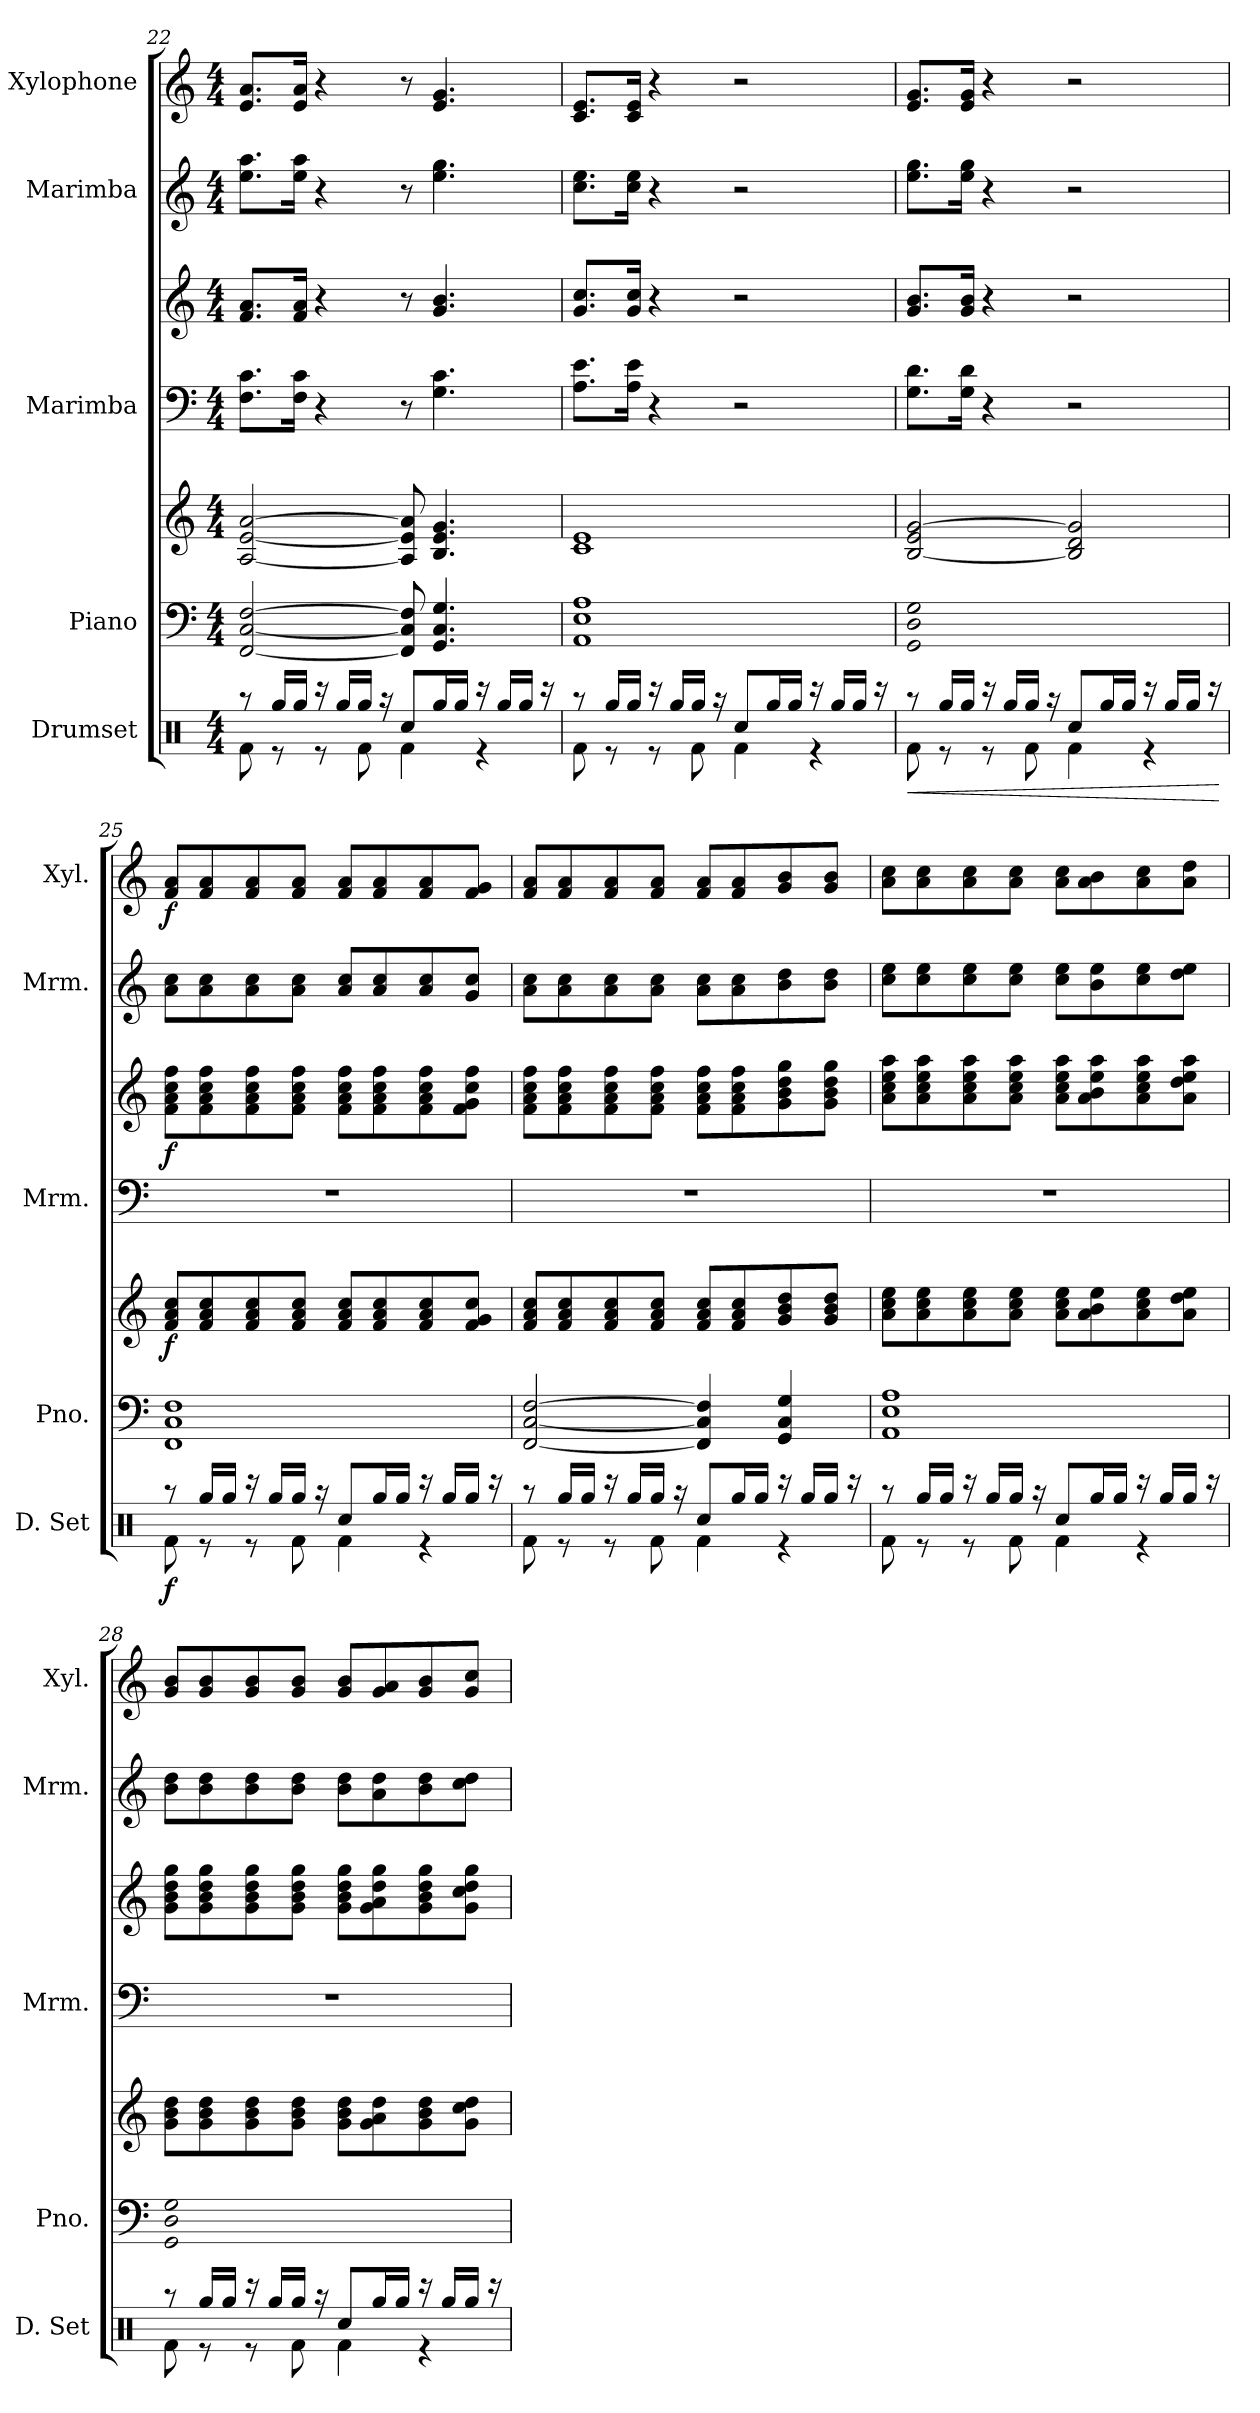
**kern	**dynam	**kern	**kern	**dynam	**kern	**kern	**dynam	**kern	**kern	**dynam
*part5	*part5	*part4	*part4	*part4	*part3	*part3	*part3	*part2	*part1	*part1
*staff7	*staff7	*staff6	*staff5	*staff5/6	*staff4	*staff3	*staff3/4	*staff2	*staff1	*staff1
*I"Drumset	*	*I"Piano	*	*	*I"Marimba	*	*	*I"Marimba	*I"Xylophone	*
*I'D. Set	*	*I'Pno.	*	*	*I'Mrm.	*	*	*I'Mrm.	*I'Xyl.	*
!!LO:PB:g=z
*clefX	*	*clefF4	*clefG2	*	*clefF4	*clefG2	*	*clefG2	*clefG2	*
*	*	*	*	*	*	*	*	*	*ITrd-7c-12	*
*k[]	*	*k[]	*k[]	*	*k[]	*k[]	*	*k[]	*k[]	*
*M4/4	*	*M4/4	*M4/4	*	*M4/4	*M4/4	*	*M4/4	*M4/4	*
=22	=22	=22	=22	=22	=22	=22	=22	=22	=22	=22
*^	*	*	*	*	*	*	*	*	*	*
8r	8Rf\	.	[2FF/ [2C/ [2F/	[2A/ [2e/ [2a/	.	8.F\ 8.c\L	8.f/ 8.a/L	.	8.ee\ 8.aa\L	8.ee/ 8.aa/L	.
16Rgg/LL	8r	.	.	.	.	.	.	.	.	.	.
16Rgg/JJ	.	.	.	.	.	16F\ 16c\Jk	16f/ 16a/Jk	.	16ee\ 16aa\Jk	16ee/ 16aa/Jk	.
16r	8r	.	.	.	.	4r	4r	.	4r	4r	.
16Rgg/LL	.	.	.	.	.	.	.	.	.	.	.
16Rgg/JJ	8Rf\	.	.	.	.	.	.	.	.	.	.
16r	.	.	.	.	.	.	.	.	.	.	.
8Rcc/L	4Rf\	.	8FF/] 8C/] 8F/]	8A/] 8e/] 8a/]	.	8r	8r	.	8r	8r	.
16Rgg/L	.	.	4.GG/ 4.C/ 4.G/	4.B/ 4.e/ 4.g/	.	4.G\ 4.c\	4.g/ 4.b/	.	4.ee\ 4.gg\	4.ee/ 4.gg/	.
16Rgg/JJ	.	.	.	.	.	.	.	.	.	.	.
16r	4r	.	.	.	.	.	.	.	.	.	.
16Rgg/LL	.	.	.	.	.	.	.	.	.	.	.
16Rgg/JJ	.	.	.	.	.	.	.	.	.	.	.
16r	.	.	.	.	.	.	.	.	.	.	.
=23	=23	=23	=23	=23	=23	=23	=23	=23	=23	=23	=23
8r	8Rf\	.	1AA 1E 1A	1c 1e	.	8.A\ 8.e\L	8.g/ 8.cc/L	.	8.cc\ 8.ee\L	8.cc/ 8.ee/L	.
16Rgg/LL	8r	.	.	.	.	.	.	.	.	.	.
16Rgg/JJ	.	.	.	.	.	16A\ 16e\Jk	16g/ 16cc/Jk	.	16cc\ 16ee\Jk	16cc/ 16ee/Jk	.
16r	8r	.	.	.	.	4r	4r	.	4r	4r	.
16Rgg/LL	.	.	.	.	.	.	.	.	.	.	.
16Rgg/JJ	8Rf\	.	.	.	.	.	.	.	.	.	.
16r	.	.	.	.	.	.	.	.	.	.	.
8Rcc/L	4Rf\	.	.	.	.	2r	2r	.	2r	2r	.
16Rgg/L	.	.	.	.	.	.	.	.	.	.	.
16Rgg/JJ	.	.	.	.	.	.	.	.	.	.	.
16r	4r	.	.	.	.	.	.	.	.	.	.
16Rgg/LL	.	.	.	.	.	.	.	.	.	.	.
16Rgg/JJ	.	.	.	.	.	.	.	.	.	.	.
16r	.	.	.	.	.	.	.	.	.	.	.
=24	=24	=24	=24	=24	=24	=24	=24	=24	=24	=24	=24
!	!	!LO:HP:b	!LO:N:n=1:head=open	!	!	!	!	!	!	!	!
!	!	!	!LO:N:n=2:head=open	!	!	!	!	!	!	!	!
!	!	!	!LO:N:n=3:head=open	!	!	!	!	!	!	!	!
8r	8Rf\	<	1GG 1D 1G	[2B/ 2e/ [2g/	.	8.G\ 8.d\L	8.g/ 8.b/L	.	8.ee\ 8.gg\L	8.ee/ 8.gg/L	.
16Rgg/LL	8r	.	.	.	.	.	.	.	.	.	.
16Rgg/JJ	.	.	.	.	.	16G\ 16d\Jk	16g/ 16b/Jk	.	16ee\ 16gg\Jk	16ee/ 16gg/Jk	.
16r	8r	.	.	.	.	4r	4r	.	4r	4r	.
16Rgg/LL	.	.	.	.	.	.	.	.	.	.	.
16Rgg/JJ	8Rf\	.	.	.	.	.	.	.	.	.	.
16r	.	.	.	.	.	.	.	.	.	.	.
8Rcc/L	4Rf\	.	.	2B/] 2d/ 2g/]	.	2r	2r	.	2r	2r	.
16Rgg/L	.	.	.	.	.	.	.	.	.	.	.
16Rgg/JJ	.	.	.	.	.	.	.	.	.	.	.
16r	4r	.	.	.	.	.	.	.	.	.	.
16Rgg/LL	.	.	.	.	.	.	.	.	.	.	.
16Rgg/JJ	.	.	.	.	.	.	.	.	.	.	.
16r	.	.	.	.	.	.	.	.	.	.	.
*v	*v	*	*	*	*	*	*	*	*	*	*
.	[	.	.	.	.	.	.	.	.	.
=25	=25	=25	=25	=25	=25	=25	=25	=25	=25	=25
*^	*	*	*	*	*	*	*	*	*	*
!	!	!LO:DY:b	!	!	!LO:DY:b	!	!	!LO:DY:b	!	!	!LO:DY:b
8r	8Rf\	f	1FF 1C 1F	8f/ 8a/ 8cc/L	f	1r	8f\ 8a\ 8cc\ 8ff\L	f	8a\ 8cc\L	8ff/ 8aa/L	f
16Rgg/LL	8r	.	.	8f/ 8a/ 8cc/	.	.	8f\ 8a\ 8cc\ 8ff\	.	8a\ 8cc\	8ff/ 8aa/	.
16Rgg/JJ	.	.	.	.	.	.	.	.	.	.	.
16r	8r	.	.	8f/ 8a/ 8cc/	.	.	8f\ 8a\ 8cc\ 8ff\	.	8a\ 8cc\	8ff/ 8aa/	.
16Rgg/LL	.	.	.	.	.	.	.	.	.	.	.
16Rgg/JJ	8Rf\	.	.	8f/ 8a/ 8cc/J	.	.	8f\ 8a\ 8cc\ 8ff\J	.	8a\ 8cc\J	8ff/ 8aa/J	.
16r	.	.	.	.	.	.	.	.	.	.	.
8Rcc/L	4Rf\	.	.	8f/ 8a/ 8cc/L	.	.	8f\ 8a\ 8cc\ 8ff\L	.	8a/ 8cc/L	8ff/ 8aa/L	.
16Rgg/L	.	.	.	8f/ 8a/ 8cc/	.	.	8f\ 8a\ 8cc\ 8ff\	.	8a/ 8cc/	8ff/ 8aa/	.
16Rgg/JJ	.	.	.	.	.	.	.	.	.	.	.
16r	4r	.	.	8f/ 8a/ 8cc/	.	.	8f\ 8a\ 8cc\ 8ff\	.	8a/ 8cc/	8ff/ 8aa/	.
16Rgg/LL	.	.	.	.	.	.	.	.	.	.	.
16Rgg/JJ	.	.	.	8f/ 8g/ 8cc/J	.	.	8f\ 8g\ 8cc\ 8ff\J	.	8g/ 8cc/J	8ff/ 8gg/J	.
16r	.	.	.	.	.	.	.	.	.	.	.
!!LO:LB:g=z
=26	=26	=26	=26	=26	=26	=26	=26	=26	=26	=26	=26
8r	8Rf\	.	[2FF/ [2C/ [2F/	8f/ 8a/ 8cc/L	.	1r	8f\ 8a\ 8cc\ 8ff\L	.	8a\ 8cc\L	8ff/ 8aa/L	.
16Rgg/LL	8r	.	.	8f/ 8a/ 8cc/	.	.	8f\ 8a\ 8cc\ 8ff\	.	8a\ 8cc\	8ff/ 8aa/	.
16Rgg/JJ	.	.	.	.	.	.	.	.	.	.	.
16r	8r	.	.	8f/ 8a/ 8cc/	.	.	8f\ 8a\ 8cc\ 8ff\	.	8a\ 8cc\	8ff/ 8aa/	.
16Rgg/LL	.	.	.	.	.	.	.	.	.	.	.
16Rgg/JJ	8Rf\	.	.	8f/ 8a/ 8cc/J	.	.	8f\ 8a\ 8cc\ 8ff\J	.	8a\ 8cc\J	8ff/ 8aa/J	.
16r	.	.	.	.	.	.	.	.	.	.	.
8Rcc/L	4Rf\	.	4FF/] 4C/] 4F/]	8f/ 8a/ 8cc/L	.	.	8f\ 8a\ 8cc\ 8ff\L	.	8a\ 8cc\L	8ff/ 8aa/L	.
16Rgg/L	.	.	.	8f/ 8a/ 8cc/	.	.	8f\ 8a\ 8cc\ 8ff\	.	8a\ 8cc\	8ff/ 8aa/	.
16Rgg/JJ	.	.	.	.	.	.	.	.	.	.	.
16r	4r	.	4GG/ 4C/ 4G/	8g/ 8b/ 8dd/	.	.	8g\ 8b\ 8dd\ 8gg\	.	8b\ 8dd\	8gg/ 8bb/	.
16Rgg/LL	.	.	.	.	.	.	.	.	.	.	.
16Rgg/JJ	.	.	.	8g/ 8b/ 8dd/J	.	.	8g\ 8b\ 8dd\ 8gg\J	.	8b\ 8dd\J	8gg/ 8bb/J	.
16r	.	.	.	.	.	.	.	.	.	.	.
=27	=27	=27	=27	=27	=27	=27	=27	=27	=27	=27	=27
8r	8Rf\	.	1AA 1E 1A	8a\ 8cc\ 8ee\L	.	1r	8a\ 8cc\ 8ee\ 8aa\L	.	8cc\ 8ee\L	8aa\ 8ccc\L	.
16Rgg/LL	8r	.	.	8a\ 8cc\ 8ee\	.	.	8a\ 8cc\ 8ee\ 8aa\	.	8cc\ 8ee\	8aa\ 8ccc\	.
16Rgg/JJ	.	.	.	.	.	.	.	.	.	.	.
16r	8r	.	.	8a\ 8cc\ 8ee\	.	.	8a\ 8cc\ 8ee\ 8aa\	.	8cc\ 8ee\	8aa\ 8ccc\	.
16Rgg/LL	.	.	.	.	.	.	.	.	.	.	.
16Rgg/JJ	8Rf\	.	.	8a\ 8cc\ 8ee\J	.	.	8a\ 8cc\ 8ee\ 8aa\J	.	8cc\ 8ee\J	8aa\ 8ccc\J	.
16r	.	.	.	.	.	.	.	.	.	.	.
8Rcc/L	4Rf\	.	.	8a\ 8cc\ 8ee\L	.	.	8a\ 8cc\ 8ee\ 8aa\L	.	8cc\ 8ee\L	8aa\ 8ccc\L	.
16Rgg/L	.	.	.	8a\ 8b\ 8ee\	.	.	8a\ 8b\ 8ee\ 8aa\	.	8b\ 8ee\	8aa\ 8bb\	.
16Rgg/JJ	.	.	.	.	.	.	.	.	.	.	.
16r	4r	.	.	8a\ 8cc\ 8ee\	.	.	8a\ 8cc\ 8ee\ 8aa\	.	8cc\ 8ee\	8aa\ 8ccc\	.
16Rgg/LL	.	.	.	.	.	.	.	.	.	.	.
16Rgg/JJ	.	.	.	8a\ 8dd\ 8ee\J	.	.	8a\ 8dd\ 8ee\ 8aa\J	.	8dd\ 8ee\J	8aa\ 8ddd\J	.
16r	.	.	.	.	.	.	.	.	.	.	.
=28	=28	=28	=28	=28	=28	=28	=28	=28	=28	=28	=28
!	!	!	!LO:N:n=1:head=open	!	!	!	!	!	!	!	!
!	!	!	!LO:N:n=2:head=open	!	!	!	!	!	!	!	!
!	!	!	!LO:N:n=3:head=open	!	!	!	!	!	!	!	!
8r	8Rf\	.	1GG 1D 1G	8g\ 8b\ 8dd\L	.	1r	8g\ 8b\ 8dd\ 8gg\L	.	8b\ 8dd\L	8gg/ 8bb/L	.
16Rgg/LL	8r	.	.	8g\ 8b\ 8dd\	.	.	8g\ 8b\ 8dd\ 8gg\	.	8b\ 8dd\	8gg/ 8bb/	.
16Rgg/JJ	.	.	.	.	.	.	.	.	.	.	.
16r	8r	.	.	8g\ 8b\ 8dd\	.	.	8g\ 8b\ 8dd\ 8gg\	.	8b\ 8dd\	8gg/ 8bb/	.
16Rgg/LL	.	.	.	.	.	.	.	.	.	.	.
16Rgg/JJ	8Rf\	.	.	8g\ 8b\ 8dd\J	.	.	8g\ 8b\ 8dd\ 8gg\J	.	8b\ 8dd\J	8gg/ 8bb/J	.
16r	.	.	.	.	.	.	.	.	.	.	.
8Rcc/L	4Rf\	.	.	8g\ 8b\ 8dd\L	.	.	8g\ 8b\ 8dd\ 8gg\L	.	8b\ 8dd\L	8gg/ 8bb/L	.
16Rgg/L	.	.	.	8g\ 8a\ 8dd\	.	.	8g\ 8a\ 8dd\ 8gg\	.	8a\ 8dd\	8gg/ 8aa/	.
16Rgg/JJ	.	.	.	.	.	.	.	.	.	.	.
16r	4r	.	.	8g\ 8b\ 8dd\	.	.	8g\ 8b\ 8dd\ 8gg\	.	8b\ 8dd\	8gg/ 8bb/	.
16Rgg/LL	.	.	.	.	.	.	.	.	.	.	.
16Rgg/JJ	.	.	.	8g\ 8cc\ 8dd\J	.	.	8g\ 8cc\ 8dd\ 8gg\J	.	8cc\ 8dd\J	8gg/ 8ccc/J	.
16r	.	.	.	.	.	.	.	.	.	.	.
*v	*v	*	*	*	*	*	*	*	*	*	*
=	=	=	=	=	=	=	=	=	=	=
*-	*-	*-	*-	*-	*-	*-	*-	*-	*-	*-
